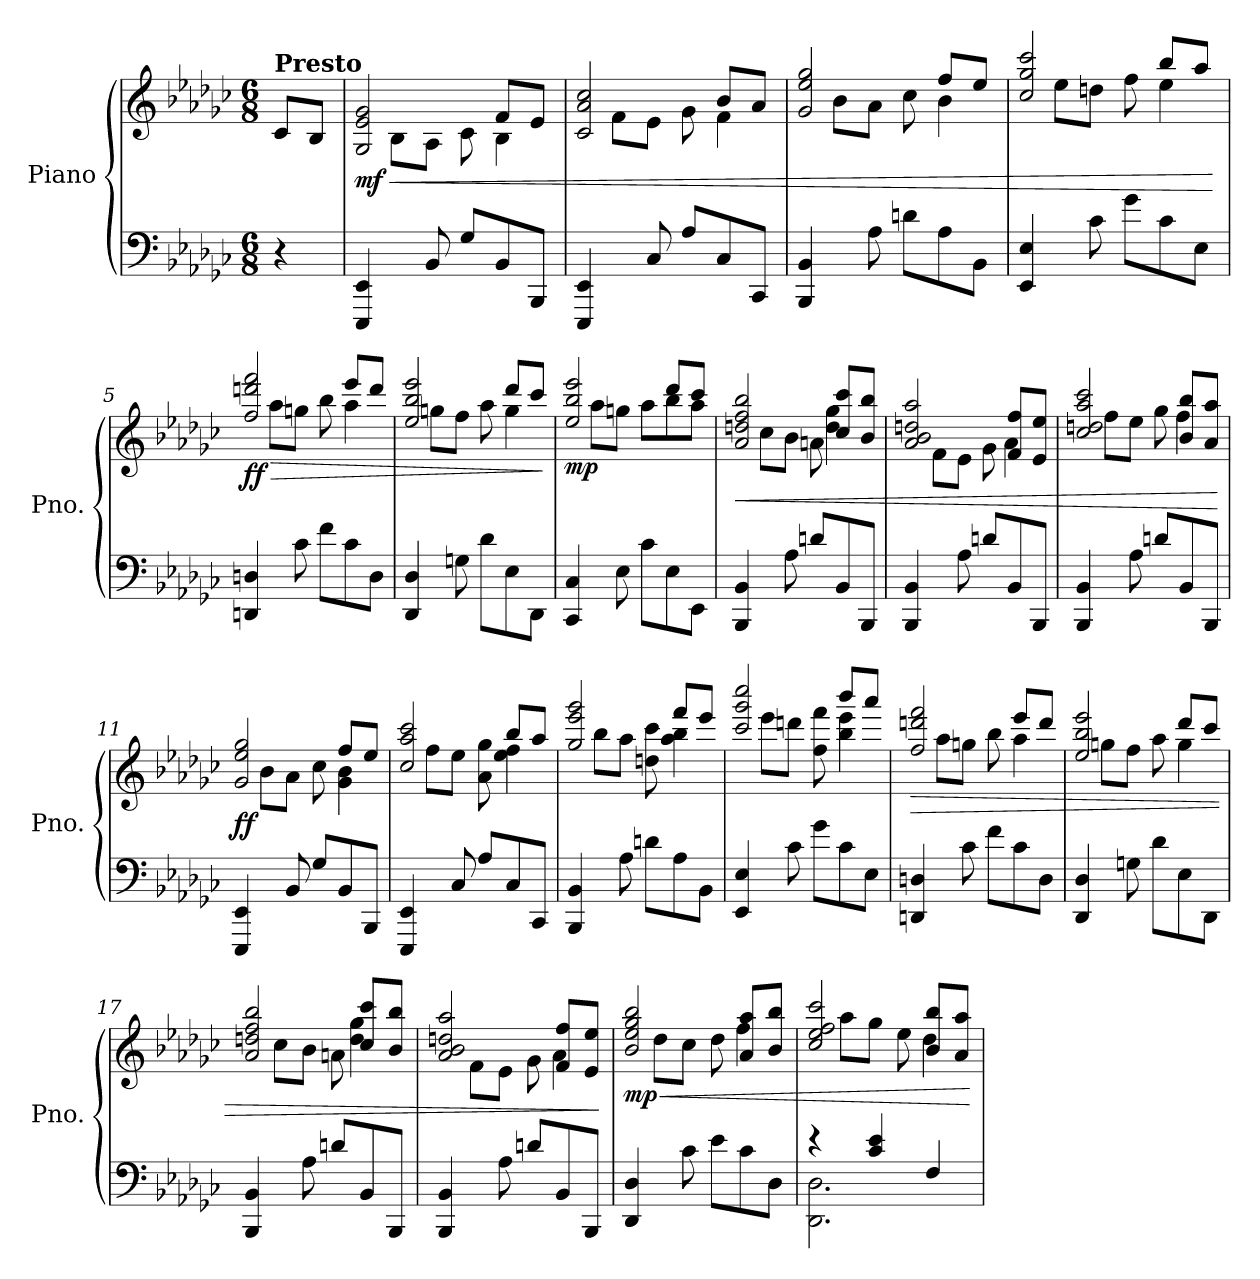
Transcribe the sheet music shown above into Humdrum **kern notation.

**kern	**kern	**dynam
*part1	*part1	*part1
*staff2	*staff1	*staff1/2
*I"Piano	*	*
*I'Pno.	*	*
*clefF4	*clefG2	*
*k[b-e-a-d-g-c-]	*k[b-e-a-d-g-c-]	*
*M6/8	*M6/8	*
=	=	=
!	!LO:TX:a:B:t=Presto	!
4r	8c-/L	.
.	8B-/J	.
=1	=1	=1
!	!	!LO:HP:b
*	*^	*
!	!	!	!LO:DY:n=1:b
4EEE-/ 4EE-/	2G-/ 2e-/ 2g-/	8ryy	< mf
.	.	8B-\L	.
8BB-/	.	8A-\J	.
8G-/L	.	8c-\	.
8BB-/	8f/L	4B-\	.
8BBB-/J	8e-/J	.	.
=2	=2	=2	=2
4EEE-/ 4EE-/	2c-/ 2a-/ 2cc-/	8ryy	.
.	.	8f\L	.
8C-/	.	8e-\J	.
8A-/L	.	8g-\	.
8C-/	8b-/L	4f\	.
8CC-/J	8a-/J	.	.
=3	=3	=3	=3
4BBB-/ 4BB-/	2g-/ 2ee-/ 2gg-/	8ryy	.
.	.	8b-\L	.
8A-\	.	8a-\J	.
8dn\L	.	8cc-\	.
8A-\	8ff/L	4b-\	.
8BB-\J	8ee-/J	.	.
=4	=4	=4	=4
4EE-/ 4E-/	2cc-/ 2gg-/ 2ccc-/	8ryy	.
.	.	8ee-\L	.
8c-\	.	8ddn\J	.
8g-\L	.	8ff\	.
8c-\	8bb-/L	4ee-\	.
8E-\J	8aa-/J	.	.
*	*v	*v	*
.	.	[
=5	=5	=5
!	!	!LO:HP:b
*	*^	*
!	!	!	!LO:DY:n=1:b
4DDn/ 4Dn/	2ff/ 2dddn/ 2fff/	8ryy	> ff
.	.	8aa-\L	.
8c-\	.	8ggn\J	.
8f\L	.	8bb-\	.
8c-\	8eee-/L	4aa-\	.
8D\J	8ddd/J	.	.
!!LO:LB:g=z	!!
=6	=6	=6	=6
4DD-/ 4D-/	2ee-/ 2bb-/ 2eee-/	8ryy	.
.	.	8ggn\L	.
8Gn\	.	8ff\J	.
8d-\L	.	8aa-\	.
8E-\	8ddd-/L	4gg\	.
8DD-\J	8ccc-/J	.	.
*	*v	*v	*
.	.	]
=7	=7	=7
*	*^	*
!	!	!	!LO:DY:b
4CC-/ 4C-/	2ee-/ 2bb-/ 2eee-/	8ryy	mp
.	.	8aa-\L	.
8E-\	.	8ggn\J	.
8c-\L	.	8aa-\L	.
8E-\	8ddd-/L	8bb-\	.
8EE-\J	8ccc-/J	8aa-\J	.
=8	=8	=8	=8
!	!	!	!LO:HP:b
4BBB-/ 4BB-/	2a-/ 2ddn/ 2ff/ 2bb-/	8ryy	<
.	.	8cc-\L	.
8A-\	.	8b-\J	.
8dn/L	.	8an\	.
8BB-/	8cc-/ 8ccc-/L	4dd\ 4gg-\	.
8BBB-/J	8b-/ 8bb-/J	.	.
=9	=9	=9	=9
4BBB-/ 4BB-/	2a-/ 2b-/ 2ddn/ 2aa-/	8ryy	.
.	.	8f\L	.
8A-\	.	8e-\J	.
8dn/L	.	8g-\	.
8BB-/	8f/ 8ff/L	4a-\	.
8BBB-/J	8e-/ 8ee-/J	.	.
=10	=10	=10	=10
4BBB-/ 4BB-/	2cc-/ 2ddn/ 2aa-/ 2ccc-/	8ryy	.
.	.	8ff\L	.
8A-\	.	8ee-\J	.
8dn/L	.	8gg-\	.
8BB-/	8b-/ 8bb-/L	4ff\	.
8BBB-/J	8a-/ 8aa-/J	.	.
*	*v	*v	*
.	.	[
!!LO:LB:g=z
=11	=11	=11
*	*^	*
!	!	!	!LO:DY:b
4EEE-/ 4EE-/	2g-/ 2ee-/ 2gg-/	8ryy	ff
.	.	8b-\L	.
8BB-/	.	8a-\J	.
8G-/L	.	8cc-\	.
8BB-/	8ff/L	4g-\ 4b-\	.
8BBB-/J	8ee-/J	.	.
=12	=12	=12	=12
4EEE-/ 4EE-/	2cc-/ 2aa-/ 2ccc-/	8ryy	.
.	.	8ff\L	.
8C-/	.	8ee-\J	.
8A-/L	.	8a-\ 8gg-\	.
8C-/	8bb-/L	4ee-\ 4ff\	.
8CC-/J	8aa-/J	.	.
=13	=13	=13	=13
4BBB-/ 4BB-/	2gg-/ 2eee-/ 2ggg-/	8ryy	.
.	.	8bb-\L	.
8A-\	.	8aa-\J	.
8dn\L	.	8ddn\ 8ccc-\	.
8A-\	8fff/L	4aa-\ 4bb-\	.
8BB-\J	8eee-/J	.	.
=14	=14	=14	=14
4EE-/ 4E-/	2ccc-/ 2ggg-/ 2cccc-/	8ryy	.
.	.	8eee-\L	.
8c-\	.	8dddn\J	.
8g-\L	.	8ff\ 8fff\	.
8c-\	8bbb-/L	4bb-\ 4eee-\	.
8E-\J	8aaa-/J	.	.
=15	=15	=15	=15
!	!	!	!LO:HP:b
4DDn/ 4Dn/	2ff/ 2dddn/ 2fff/	8ryy	>
.	.	8aa-\L	.
8c-\	.	8ggn\J	.
8f\L	.	8bb-\	.
8c-\	8eee-/L	4aa-\	.
8D\J	8ddd/J	.	.
!!LO:LB:g=z	!!
=16	=16	=16	=16
4DD-/ 4D-/	2ee-/ 2bb-/ 2eee-/	8ryy	.
.	.	8ggn\L	.
8Gn\	.	8ff\J	.
8d-\L	.	8aa-\	.
8E-\	8ddd-/L	4gg\	.
8DD-\J	8ccc-/J	.	.
=17	=17	=17	=17
4BBB-/ 4BB-/	2a-/ 2ddn/ 2ff/ 2bb-/	8ryy	.
.	.	8cc-\L	.
8A-\	.	8b-\J	.
8dn/L	.	8an\	.
8BB-/	8cc-/ 8ccc-/L	4dd\ 4gg-\	.
8BBB-/J	8b-/ 8bb-/J	.	.
=18	=18	=18	=18
4BBB-/ 4BB-/	2a-/ 2b-/ 2ddn/ 2aa-/	8ryy	.
.	.	8f\L	.
8A-\	.	8e-\J	.
8dn/L	.	8g-\	.
8BB-/	8f/ 8ff/L	4a-\	.
8BBB-/J	8e-/ 8ee-/J	.	.
*	*v	*v	*
.	.	]
=19	=19	=19
!	!	!LO:HP:b
*	*^	*
!	!	!	!LO:DY:n=1:b
4DD-/ 4D-/	2b-/ 2ee-/ 2gg-/ 2bb-/	8ryy	< mp
.	.	8dd-\L	.
8c-\	.	8cc-\J	.
8e-\L	.	8dd-\	.
8c-\	8a-/ 8aa-/L	4ff\	.
8D-\J	8b-/ 8bb-/J	.	.
=20	=20	=20	=20
*^	*	*	*
4r	2.DD-\ 2.D-\	2cc-/ 2ee-/ 2ff/ 2ccc-/	8ryy	.
.	.	.	8aa-\L	.
4c-/ 4e-/	.	.	8gg-\J	.
.	.	.	8ee-\	.
4F/	.	8b-/ 8bb-/L	4dd-\	.
.	.	8a-/ 8aa-/J	.	.
*v	*v	*	*	*
*	*v	*v	*
.	.	[
=	=	=
*-	*-	*-
